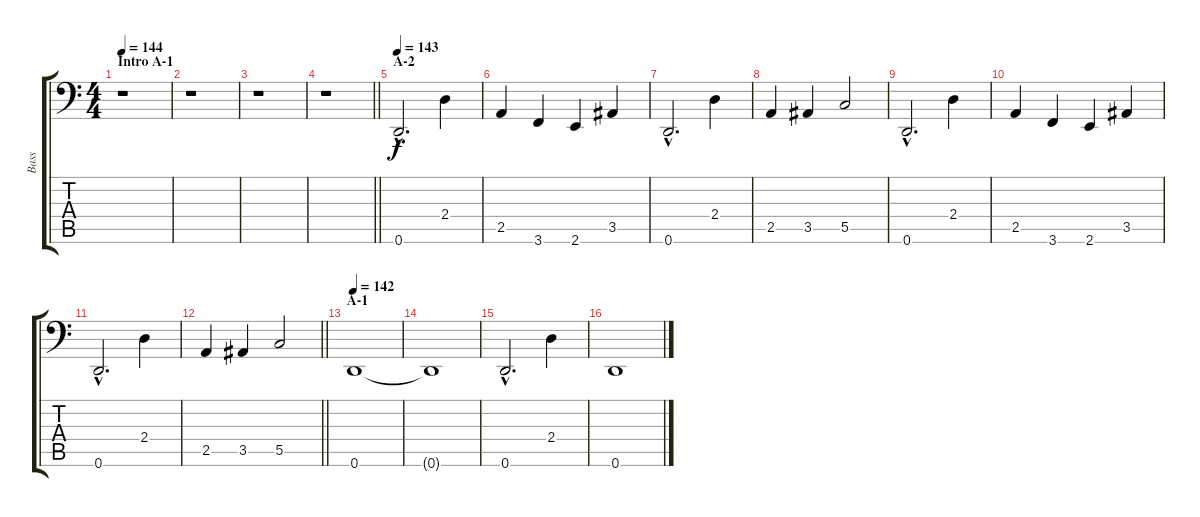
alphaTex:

\track ("Bass" "Bass") {instrument electricbasspick}
\staff {score tabs}
\tuning (D3 A2 F2 C2 G1 D1) {hide}
\ts (4 4)
\section ("" "Intro A-1")
\tempo 144
\tempo 142
\tempo 144
\clef f4
\ks c
r.1{dy f instrument electricbasspick} |
r.1 |
r.1 |
\barLineRight lightlight
r.1 |
\section ("" "A-2")
\tempo 143
0.6{hac}.2{d} 2.4.4 |
2.5.4 3.6.4 2.6.4 3.5.4 |
0.6{hac}.2{d} 2.4.4 |
2.5.4 3.5.4 5.5.2 |
0.6{hac}.2{d} 2.4.4 |
2.5.4 3.6.4 2.6.4 3.5.4 |
0.6{hac}.2{d} 2.4.4 |
\barLineRight lightlight
2.5.4 3.5.4 5.5.2 |
\section ("" "A-1")
\tempo 142
0.6.1 |
0.6{t}.1 |
0.6{hac}.2{d} 2.4.4 |
0.6.1
